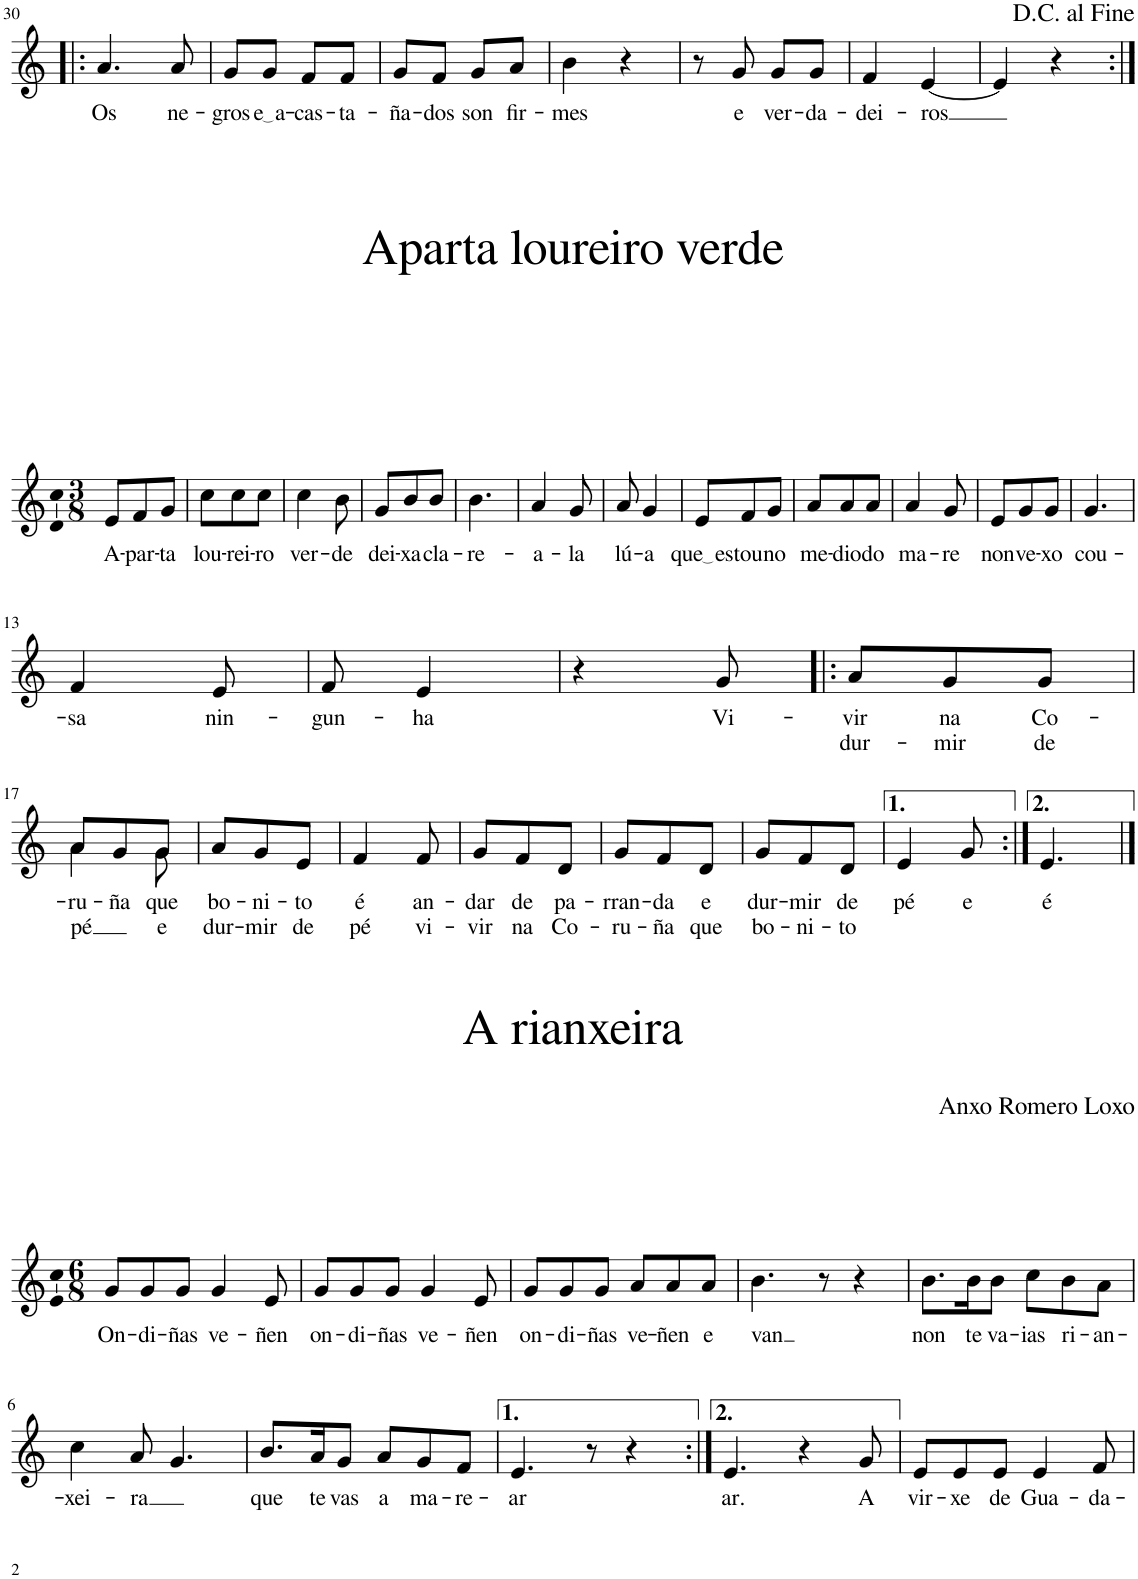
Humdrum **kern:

**kern	**text	**text
*part1	*part1	*part1
*staff1	*staff1	*staff1
*I"Piano	*	*
*I'Pno.	*	*
!!LO:PB:g=z
*clefG2	*	*
*k[]	*	*
*M2/4	*	*
=30!|:	=30!|:	=30!|:
!	!LO:LY:b	!
4.a/	Os	.
!	!LO:LY:b	!
8a/	ne-	.
=31	=31	=31
!	!LO:LY:b	!
8g/L	-gros	.
!	!LO:LY:b	!
8g/J	e a	.
!	!LO:LY:b	!
8f/L	-cas-	.
!	!LO:LY:b	!
8f/J	-ta-	.
=32	=32	=32
!	!LO:LY:b	!
8g/L	-ña-	.
!	!LO:LY:b	!
8f/J	-dos	.
!	!LO:LY:b	!
8g/L	son	.
!	!LO:LY:b	!
8a/J	fir-	.
=33	=33	=33
!	!LO:LY:b	!
4b\	-mes	.
4r	.	.
=34	=34	=34
8r	.	.
!	!LO:LY:b	!
8g/	e	.
!	!LO:LY:b	!
8g/L	ver-	.
!	!LO:LY:b	!
8g/J	-da-	.
=35	=35	=35
!	!LO:LY:b	!
4f/	-dei-	.
!	!LO:LY:b	!
[4e/	-ros	.
=36	=36	=36
4e/]	.	.
4r	.	.
!!LO:LB:g=z
=1:|!	=1:|!	=1:|!
*M3/8	*	*
!	!LO:LY:b	!
8e/L	A-	.
!	!LO:LY:b	!
8f/	-par-	.
!	!LO:LY:b	!
8g/J	-ta	.
=2	=2	=2
!	!LO:LY:b	!
8cc\L	lou-	.
!	!LO:LY:b	!
8cc\	-rei-	.
!	!LO:LY:b	!
8cc\J	-ro	.
=3	=3	=3
!	!LO:LY:b	!
4cc\	ver-	.
!	!LO:LY:b	!
8b\	-de	.
=4	=4	=4
!	!LO:LY:b	!
8g/L	dei-	.
!	!LO:LY:b	!
8b/	-xa	.
!	!LO:LY:b	!
8b/J	cla-	.
=5	=5	=5
!	!LO:LY:b	!
4.b\	-re-	.
=6	=6	=6
!	!LO:LY:b	!
4a/	-a-	.
!	!LO:LY:b	!
8g/	-la	.
=7	=7	=7
!	!LO:LY:b	!
8a/	lú-	.
!	!LO:LY:b	!
4g/	-a	.
=8	=8	=8
!	!LO:LY:b	!
8e/L	que es	.
!	!LO:LY:b	!
8f/	tou	.
!	!LO:LY:b	!
8g/J	no	.
=9	=9	=9
!	!LO:LY:b	!
8a/L	me-	.
!	!LO:LY:b	!
8a/	-dio	.
!	!LO:LY:b	!
8a/J	do	.
=10	=10	=10
!	!LO:LY:b	!
4a/	ma-	.
!	!LO:LY:b	!
8g/	-re	.
=11	=11	=11
!	!LO:LY:b	!
8e/L	non	.
!	!LO:LY:b	!
8g/	ve-	.
!	!LO:LY:b	!
8g/J	-xo	.
=12	=12	=12
!	!LO:LY:b	!
4.g/	cou-	.
!!LO:LB:g=z
=13	=13	=13
!	!LO:LY:b	!
4f/	-sa	.
!	!LO:LY:b	!
8e/	nin-	.
=14	=14	=14
!	!LO:LY:b	!
8f/	-gun-	.
!	!LO:LY:b	!
4e/	-ha	.
=15	=15	=15
4r	.	.
!	!LO:LY:b	!
8g/	Vi-	.
=16!|:	=16!|:	=16!|:
!	!LO:LY:b	!LO:LY:b
8a/L	-vir	dur-
!	!LO:LY:b	!LO:LY:b
8g/	na	-mir
!	!LO:LY:b	!LO:LY:b
8g/J	Co-	de
!!LO:LB:g=z
=17	=17	=17
!	!LO:LY:b	!LO:LY:b
*^	*	*
8a/L	4a\	-ru-	pé
!	!	!LO:LY:b	!
8g/	.	-ña	.
!	!	!LO:LY:b	!LO:LY:b
8g/J	8g\	que	e
=18	=18	=18	=18
!	!	!LO:LY:b	!LO:LY:b
*v	*v	*	*
8a/L	bo-	dur-
!	!LO:LY:b	!LO:LY:b
8g/	-ni-	-mir
!	!LO:LY:b	!LO:LY:b
8e/J	-to	de
=19	=19	=19
!	!LO:LY:b	!LO:LY:b
4f/	é	pé
!	!LO:LY:b	!LO:LY:b
8f/	an-	vi-
=20	=20	=20
!	!LO:LY:b	!LO:LY:b
8g/L	-dar	-vir
!	!LO:LY:b	!LO:LY:b
8f/	de	na
!	!LO:LY:b	!LO:LY:b
8d/J	pa-	Co-
=21	=21	=21
!	!LO:LY:b	!LO:LY:b
8g/L	-rran-	-ru-
!	!LO:LY:b	!LO:LY:b
8f/	-da	-ña
!	!LO:LY:b	!LO:LY:b
8d/J	e	que
=22	=22	=22
!	!LO:LY:b	!LO:LY:b
8g/L	dur-	bo-
!	!LO:LY:b	!LO:LY:b
8f/	-mir	-ni-
!	!LO:LY:b	!LO:LY:b
8d/J	de	-to
=23	=23	=23
!	!LO:LY:b	!
4e/	pé	.
!	!LO:LY:b	!
8g/	e	.
=24:|!	=24:|!	=24:|!
!	!LO:LY:b	!
4.e/	é	.
!!LO:LB:g=z
==1	==1	==1
*M6/8	*	*
!	!LO:LY:b	!
8g/L	On-	.
!	!LO:LY:b	!
8g/	-di-	.
!	!LO:LY:b	!
8g/J	-ñas	.
!	!LO:LY:b	!
4g/	ve-	.
!	!LO:LY:b	!
8e/	-ñen	.
=2	=2	=2
!	!LO:LY:b	!
8g/L	on-	.
!	!LO:LY:b	!
8g/	-di-	.
!	!LO:LY:b	!
8g/J	-ñas	.
!	!LO:LY:b	!
4g/	ve-	.
!	!LO:LY:b	!
8e/	-ñen	.
=3	=3	=3
!	!LO:LY:b	!
8g/L	on-	.
!	!LO:LY:b	!
8g/	-di-	.
!	!LO:LY:b	!
8g/J	-ñas	.
!	!LO:LY:b	!
8a/L	ve-	.
!	!LO:LY:b	!
8a/	-ñen	.
!	!LO:LY:b	!
8a/J	e	.
=4	=4	=4
!	!LO:LY:b	!
4.b\	van	.
8r	.	.
4r	.	.
=5	=5	=5
!	!LO:LY:b	!
8.b\L	non	.
!	!LO:LY:b	!
16b\K	te	.
!	!LO:LY:b	!
8b\J	va-	.
!	!LO:LY:b	!
8cc\L	-ias	.
!	!LO:LY:b	!
8b\	ri-	.
!	!LO:LY:b	!
8a\J	-an-	.
!!LO:LB:g=z
=6	=6	=6
!	!LO:LY:b	!
4cc\	-xei-	.
!	!LO:LY:b	!
8a/	-ra	.
4.g/	.	.
=7	=7	=7
!	!LO:LY:b	!
8.b/L	que	.
!	!LO:LY:b	!
16a/K	te	.
!	!LO:LY:b	!
8g/J	vas	.
!	!LO:LY:b	!
8a/L	a	.
!	!LO:LY:b	!
8g/	ma-	.
!	!LO:LY:b	!
8f/J	-re-	.
=8	=8	=8
!	!LO:LY:b	!
4.e/	-ar	.
8r	.	.
4r	.	.
=9:|!	=9:|!	=9:|!
!	!LO:LY:b	!
4.e/	ar.	.
4r	.	.
!	!LO:LY:b	!
8g/	A	.
=10	=10	=10
!	!LO:LY:b	!
8e/L	vir-	.
!	!LO:LY:b	!
8e/	-xe	.
!	!LO:LY:b	!
8e/J	de	.
!	!LO:LY:b	!
4e/	Gua-	.
!	!LO:LY:b	!
8f/	-da-	.
=	=	=
*-	*-	*-
